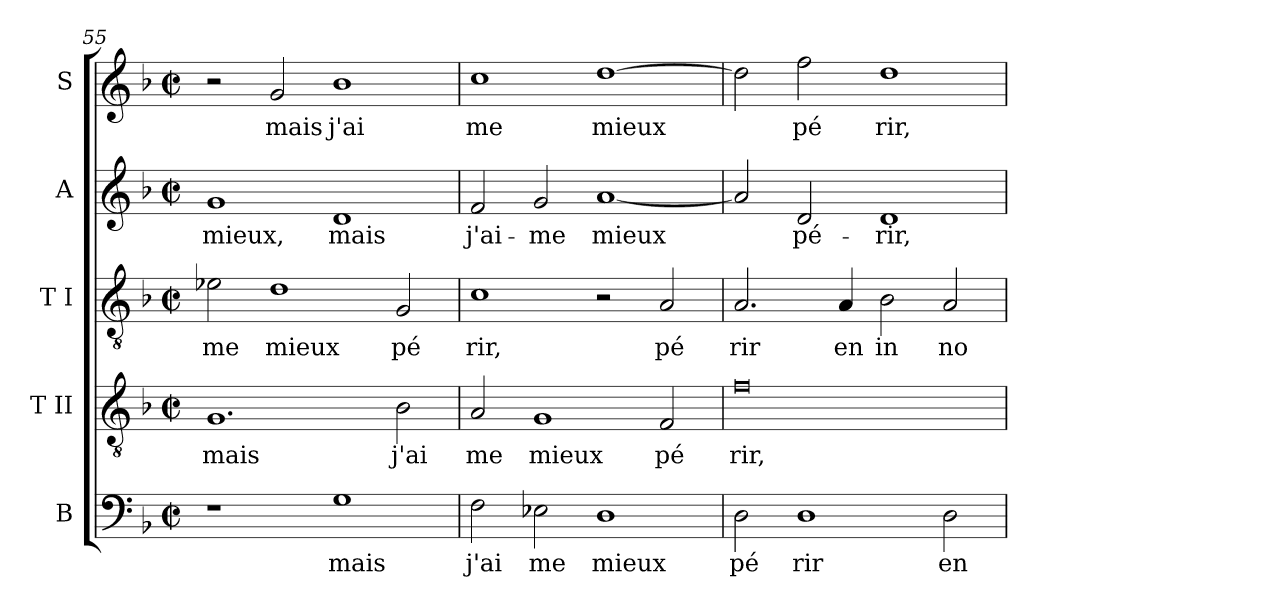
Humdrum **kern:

**kern	**text	**kern	**text	**kern	**text	**kern	**text	**kern	**text
*part5	*part5	*part4	*part4	*part3	*part3	*part2	*part2	*part1	*part1
*staff5	*staff5	*staff4	*staff4	*staff3	*staff3	*staff2	*staff2	*staff1	*staff1
*I"B	*	*I"T II	*	*I"T I	*	*I"A	*	*I"S	*
*clefF4	*	*clefGv2	*	*clefGv2	*	*clefG2	*	*clefG2	*
*k[b-]	*	*k[b-]	*	*k[b-]	*	*k[b-]	*	*k[b-]	*
*F:	*	*F:	*	*F:	*	*F:	*	*F:	*
*M2/2	*	*M2/2	*	*M2/2	*	*M2/2	*	*M2/2	*
*met(c|)	*	*met(c|)	*	*met(c|)	*	*met(c|)	*	*met(c|)	*
=55	=55	=55	=55	=55	=55	=55	=55	=55	=55
!	!	!	!LO:LY:b:cj	!	!LO:LY:b:cj	!	!LO:LY:b	!	!
1r	.	1.G	mais	2e-X\	me	1g	mieux,	2r	.
!	!	!	!	!	!LO:LY:b:cj	!	!	!	!LO:LY:b:cj
.	.	.	.	1d	mieux	.	.	2g/	mais
!	!LO:LY:b	!	!	!	!	!	!LO:LY:b	!	!LO:LY:b:cj
1G	mais	.	.	.	.	1d	mais	1b-	j'ai
!	!	!	!LO:LY:b:cj	!	!LO:LY:b:cj	!	!	!	!
.	.	2B-\	j'ai	2G/	pé	.	.	.	.
=56	=56	=56	=56	=56	=56	=56	=56	=56	=56
!	!LO:LY:b	!	!LO:LY:b:cj	!	!LO:LY:b:cj	!	!LO:LY:b	!	!LO:LY:b:cj
2F\	j'ai	2A/	me	1c	rir,	2f/	j'ai-	1cc	me
!	!LO:LY:b	!	!LO:LY:b:cj	!	!	!	!LO:LY:b	!	!
2E-X\	me	1G	mieux	.	.	2g/	-me	.	.
!	!LO:LY:b	!	!	!	!	!	!LO:LY:b	!	!LO:LY:b:cj
1D	mieux	.	.	2r	.	[<1a	mieux	[>1dd	mieux
!	!	!	!LO:LY:b:cj	!	!LO:LY:b:cj	!	!	!	!
.	.	2F/	pé	2A/	pé	.	.	.	.
=57	=57	=57	=57	=57	=57	=57	=57	=57	=57
!	!LO:LY:b	!	!LO:LY:b:cj	!	!LO:LY:b:cj	!	!LO:LY:b	!	!LO:LY:b:cj
2D\	pé	0f	rir,	2.A/	rir	2a/]	.	2dd\]	.
!	!LO:LY:b	!	!	!	!	!	!LO:LY:b	!	!LO:LY:b:cj
1D	rir	.	.	.	.	2d/	pé-	2ff\	pé
!	!	!	!	!	!LO:LY:b:cj	!	!	!	!
.	.	.	.	4A/	en	.	.	.	.
!	!	!	!	!	!LO:LY:b:cj	!	!LO:LY:b	!	!LO:LY:b:cj
.	.	.	.	2B-\	in	1d	-rir,	1dd	rir,
!	!LO:LY:b	!	!	!	!LO:LY:b:cj	!	!	!	!
2D\	en	.	.	2A/	no	.	.	.	.
=	=	=	=	=	=	=	=	=	=
*-	*-	*-	*-	*-	*-	*-	*-	*-	*-
